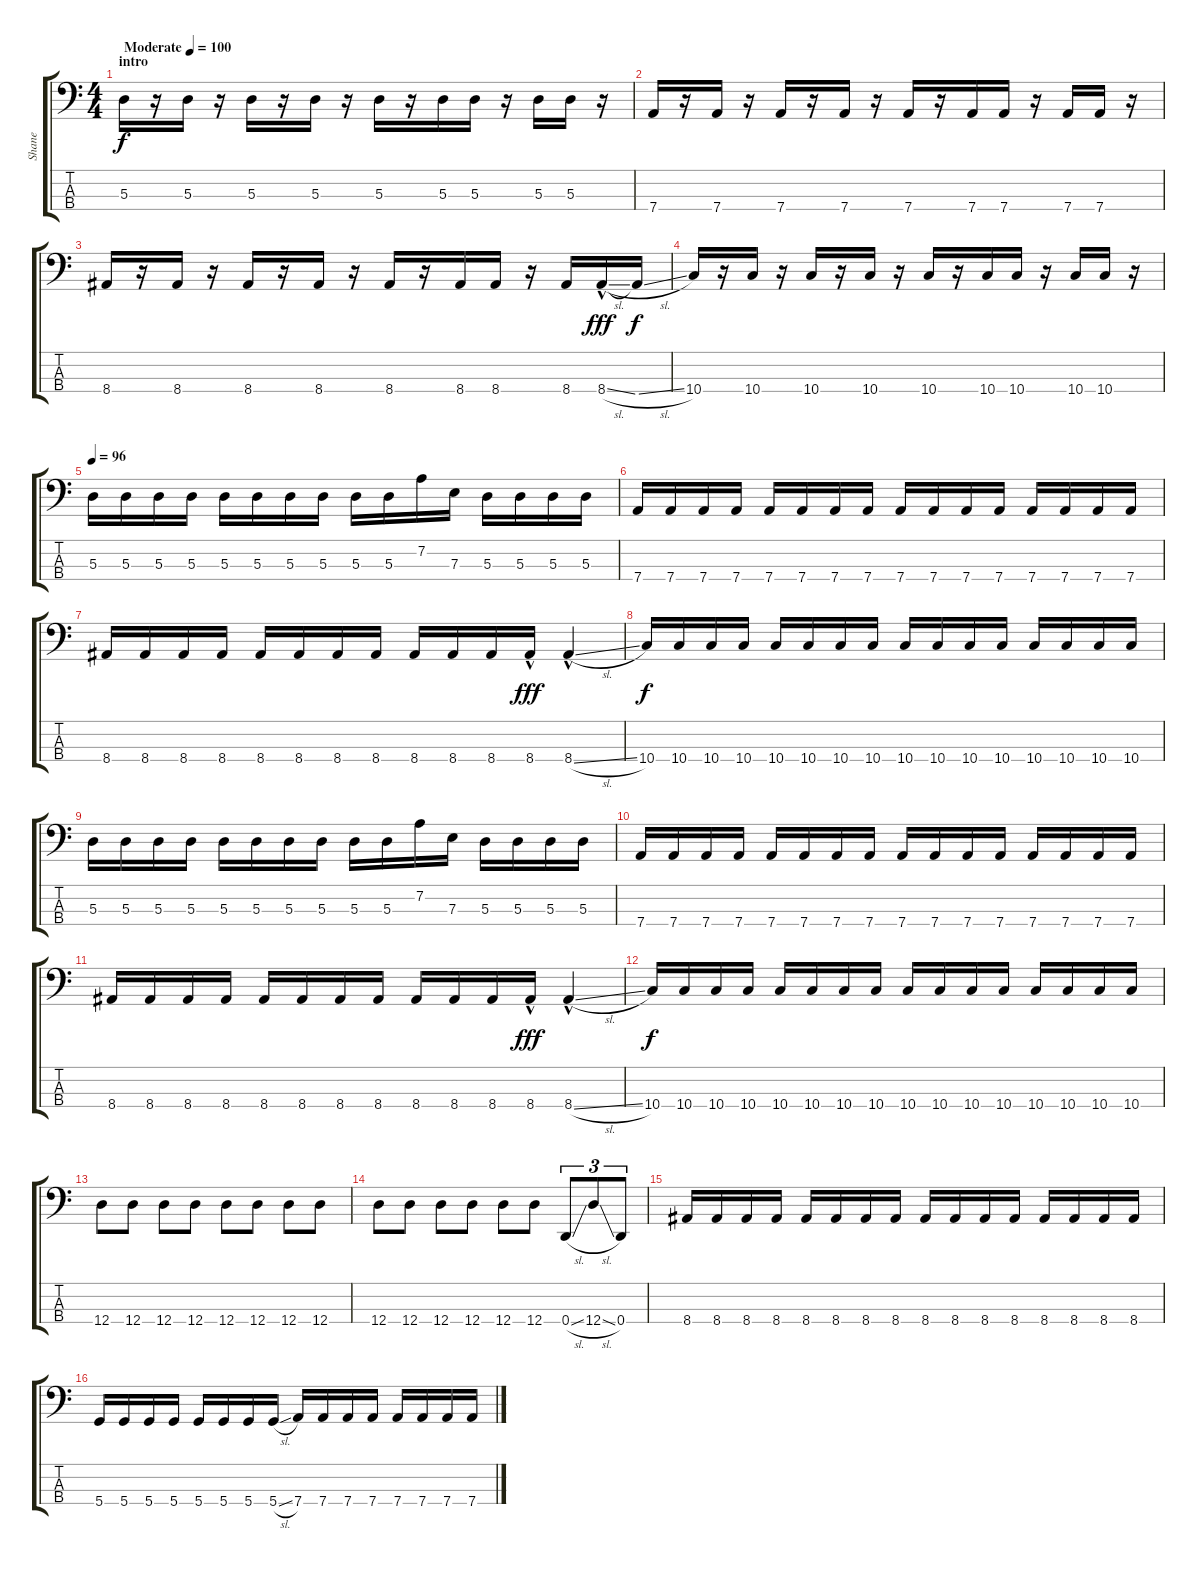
\track ("Shane" "Shane") {instrument electricbasspick}
\staff {score tabs}
\tuning (G2 D2 A1 D1) {hide}
\ts (4 4)
\section ("" "intro")
\tempo (100 "Moderate")
\clef f4
\ks c
5.3.16{dy f instrument electricbasspick} r.16 5.3.16 r.16 5.3.16 r.16 5.3.16 r.16 5.3.16 r.16 5.3.16 5.3.16 r.16 5.3.16 5.3.16 r.16 |
7.4.16 r.16 7.4.16 r.16 7.4.16 r.16 7.4.16 r.16 7.4.16 r.16 7.4.16 7.4.16 r.16 7.4.16 7.4.16 r.16 |
8.4.16 r.16 8.4.16 r.16 8.4.16 r.16 8.4.16 r.16 8.4.16 r.16 8.4.16 8.4.16 r.16 8.4.16 8.4{sl hac}.16{dy fff} 8.4{sl t}.16{dy f} |
10.4.16 r.16 10.4.16 r.16 10.4.16 r.16 10.4.16 r.16 10.4.16 r.16 10.4.16 10.4.16 r.16 10.4.16 10.4.16 r.16 |
\tempo 96
5.3.16 5.3.16 5.3.16 5.3.16 5.3.16 5.3.16 5.3.16 5.3.16 5.3.16 5.3.16 7.2.16 7.3.16 5.3.16 5.3.16 5.3.16 5.3.16 |
7.4.16 7.4.16 7.4.16 7.4.16 7.4.16 7.4.16 7.4.16 7.4.16 7.4.16 7.4.16 7.4.16 7.4.16 7.4.16 7.4.16 7.4.16 7.4.16 |
8.4.16 8.4.16 8.4.16 8.4.16 8.4.16 8.4.16 8.4.16 8.4.16 8.4.16 8.4.16 8.4.16 8.4{hac}.16{dy fff} 8.4{sl hac}.4 |
10.4.16{dy f} 10.4.16 10.4.16 10.4.16 10.4.16 10.4.16 10.4.16 10.4.16 10.4.16 10.4.16 10.4.16 10.4.16 10.4.16 10.4.16 10.4.16 10.4.16 |
5.3.16 5.3.16 5.3.16 5.3.16 5.3.16 5.3.16 5.3.16 5.3.16 5.3.16 5.3.16 7.2.16 7.3.16 5.3.16 5.3.16 5.3.16 5.3.16 |
7.4.16 7.4.16 7.4.16 7.4.16 7.4.16 7.4.16 7.4.16 7.4.16 7.4.16 7.4.16 7.4.16 7.4.16 7.4.16 7.4.16 7.4.16 7.4.16 |
8.4.16 8.4.16 8.4.16 8.4.16 8.4.16 8.4.16 8.4.16 8.4.16 8.4.16 8.4.16 8.4.16 8.4{hac}.16{dy fff} 8.4{sl hac}.4 |
10.4.16{dy f} 10.4.16 10.4.16 10.4.16 10.4.16 10.4.16 10.4.16 10.4.16 10.4.16 10.4.16 10.4.16 10.4.16 10.4.16 10.4.16 10.4.16 10.4.16 |
12.4.8 12.4.8 12.4.8 12.4.8 12.4.8 12.4.8 12.4.8 12.4.8 |
12.4.8 12.4.8 12.4.8 12.4.8 12.4.8 12.4.8 0.4{sl}.8{tu (3 2)} 12.4{sl}.8{tu (3 2)} 0.4.8{tu (3 2)} |
8.4.16 8.4.16 8.4.16 8.4.16 8.4.16 8.4.16 8.4.16 8.4.16 8.4.16 8.4.16 8.4.16 8.4.16 8.4.16 8.4.16 8.4.16 8.4.16 |
5.4.16 5.4.16 5.4.16 5.4.16 5.4.16 5.4.16 5.4.16 5.4{sl}.16 7.4.16 7.4.16 7.4.16 7.4.16 7.4.16 7.4.16 7.4.16 7.4.16
